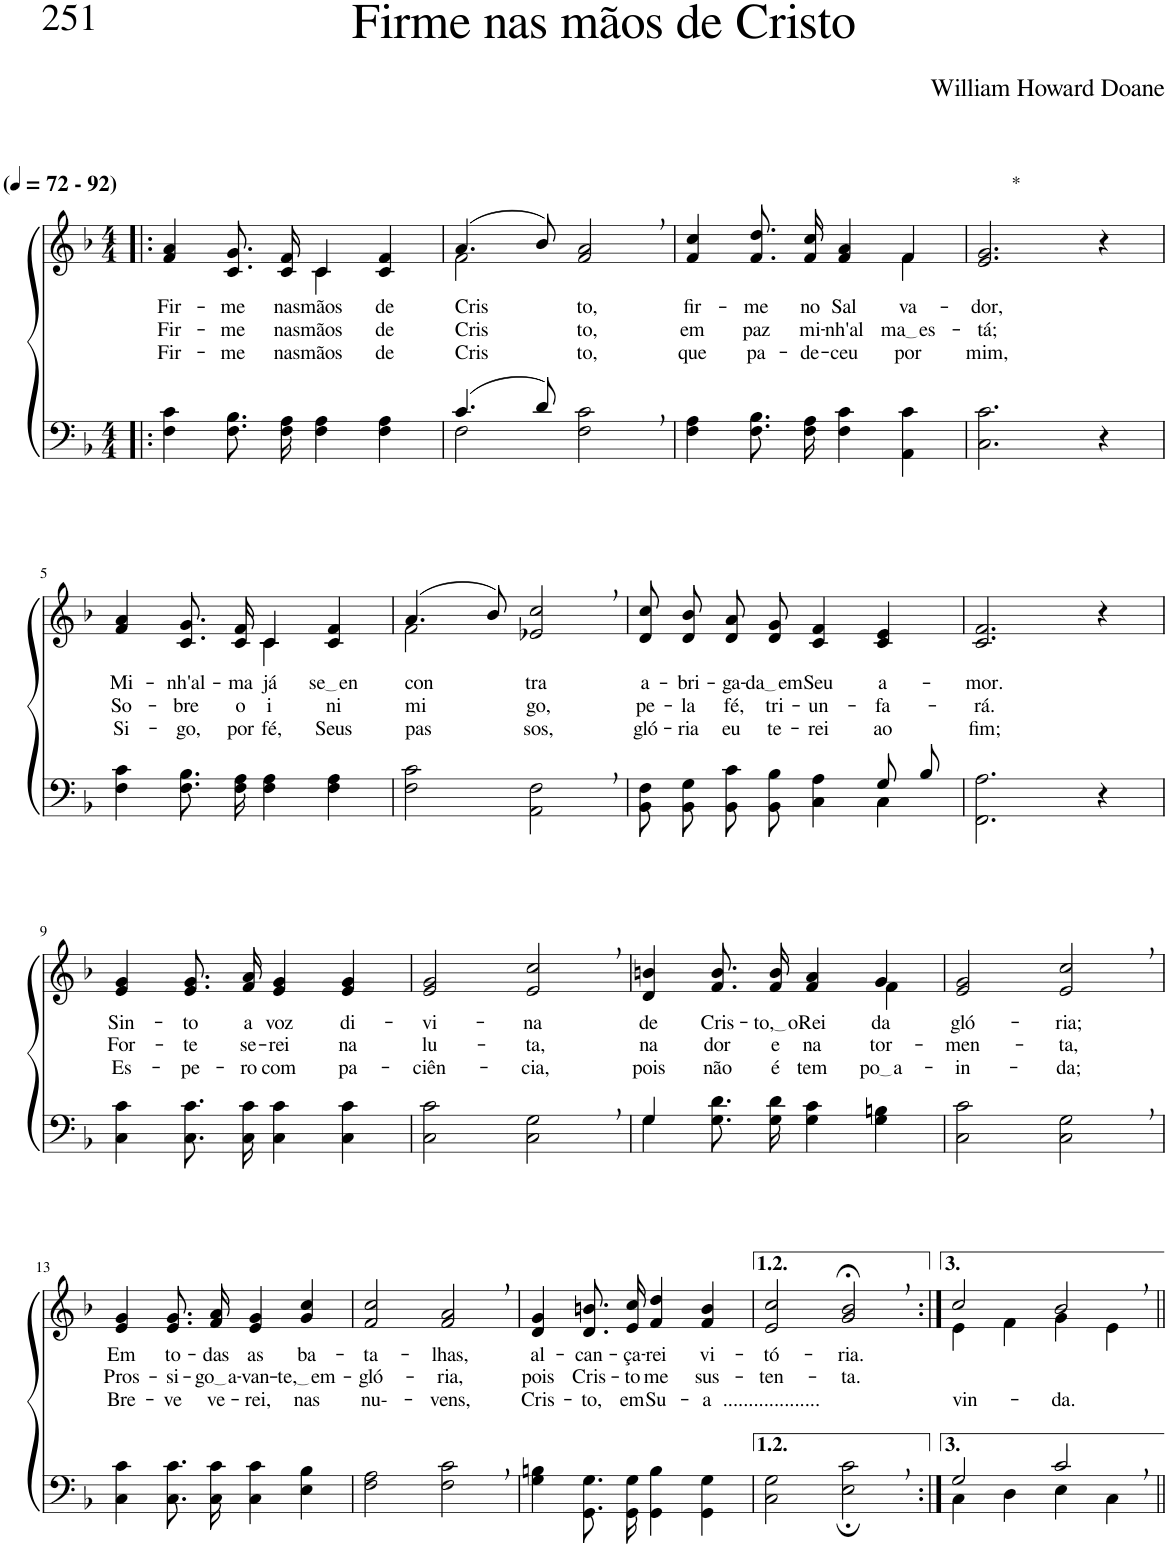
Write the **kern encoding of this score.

**kern	**kern	**text	**text	**text
*part2	*part1	*part1	*part1	*part1
*staff2	*staff1	*staff1	*staff1	*staff1
*I"Parte III e IV	*I"Parte I e II	*	*	*
*clefF4	*clefG2	*	*	*
*Trd-1c-2	*Trd-1c-2	*	*	*
*k[b-]	*k[b-]	*	*	*
*M4/4	*M4/4	*	*	*
*MM72	*MM72	*	*	*
=1!|:	=1!|:	=1!|:	=1!|:	=1!|:
!	!LO:TX:a:B:t=(	!	!	!
!	!LO:TX:a:B:t=- 92)	!	!	!
!	!	!LO:LY:b	!LO:LY:b	!LO:LY:b
*	*^	*	*	*
4F\ 4c\	4f/ 4a/	2ryy	Fir-	Fir-	Fir-
!	!	!	!LO:LY:b	!LO:LY:b	!LO:LY:b
8.F\ 8.B-\L	8.c/ 8.g/L	.	-me	-me	-me
!	!	!	!LO:LY:b	!LO:LY:b	!LO:LY:b
16F\ 16A\Jk	16c/ 16f/Jk	.	nas	nas	nas
!	!	!	!LO:LY:b	!LO:LY:b	!LO:LY:b
4F\ 4A\	4c/	4c\	mãos	mãos	mãos
!	!	!	!LO:LY:b	!LO:LY:b	!LO:LY:b
4F\ 4A\	4c/ 4f/	4ryy	de	de	de
=2	=2	=2	=2	=2	=2
*^	*	*	*	*	*
!	!	!	!	!LO:LY:b	!LO:LY:b	!LO:LY:b
(4.c/	2F\	(4.a/	2f\	Cris-	Cris-	Cris-
8d/)	.	8b-/)	.	.	.	.
!	!	!	!	!LO:LY:b	!LO:LY:b	!LO:LY:b
2ryy	2F\ 2c\	2f/, 2a/,	2ryy	-to,	-to,	-to,
=3	=3	=3	=3	=3	=3	=3
!	!	!	!	!LO:LY:b	!LO:LY:b	!LO:LY:b
*v	*v	*	*	*	*	*
4F\ 4A\	4f/ 4cc/	2.ryy	fir-	em	que
!	!	!	!LO:LY:b	!LO:LY:b	!LO:LY:b
8.F\ 8.B-\L	8.f/ 8.dd/L	.	-me	paz	pa-
!	!	!	!LO:LY:b	!LO:LY:b	!LO:LY:b
16F\ 16A\Jk	16f/ 16cc/Jk	.	no	mi-	-de-
!	!	!	!LO:LY:b	!LO:LY:b	!LO:LY:b
4F\ 4c\	4f/ 4a/	.	Sal-	-nh'al	-ceu
!	!	!	!LO:LY:b	!LO:LY:b	!LO:LY:b
4AA\ 4c\	4f/	4f\	-va-	ma es	por
=4	=4	=4	=4	=4	=4
!	!LO:TX:a:t=*	!	!	!	!
!	!	!	!LO:LY:b	!LO:LY:b	!LO:LY:b
*	*v	*v	*	*	*
2.C\ 2.c\	2.e/ 2.g/	-dor,	tá;	mim,
4r	4r	.	.	.
!!LO:LB:g=z
=5	=5	=5	=5	=5
!	!	!LO:LY:b	!LO:LY:b	!LO:LY:b
*	*^	*	*	*
4F\ 4c\	4f/ 4a/	2ryy	Mi-	So-	Si-
!	!	!	!LO:LY:b	!LO:LY:b	!LO:LY:b
8.F\ 8.B-\L	8.c/ 8.g/L	.	-nh'al-	-bre	-go,
!	!	!	!LO:LY:b	!LO:LY:b	!LO:LY:b
16F\ 16A\Jk	16c/ 16f/Jk	.	-ma	o	por
!	!	!	!LO:LY:b	!LO:LY:b	!LO:LY:b
4F\ 4A\	4c/	4c\	já	-i-	fé,
!	!	!	!LO:LY:b	!LO:LY:b	!LO:LY:b
4F\ 4A\	4c/ 4f/	4ryy	se en	-ni-	Seus
=6	=6	=6	=6	=6	=6
!	!	!	!LO:LY:b	!LO:LY:b	!LO:LY:b
2F\ 2c\	(4.a/	2f\	con-	-mi-	pas-
.	8b-/)	.	.	.	.
!	!	!	!LO:LY:b	!LO:LY:b	!LO:LY:b
2AA\, 2F\,	2e-X/, 2cc/,	2ryy	-tra	-go,	-sos,
=7	=7	=7	=7	=7	=7
*^	*	*	*	*	*
!	!	!	!	!LO:LY:b	!LO:LY:b	!LO:LY:b
*	*	*v	*v	*	*	*
2ryy	8BB-\ 8F\L	8d/ 8cc/L	a-	pe-	gló-
!	!	!	!LO:LY:b	!LO:LY:b	!LO:LY:b
.	8BB-\ 8G\J	8d/ 8b-/J	-bri-	-la	-ria
!	!	!	!LO:LY:b	!LO:LY:b	!LO:LY:b
.	8BB-\ 8c\L	8d/ 8a/L	-ga-	fé,	eu
!	!	!	!LO:LY:b	!LO:LY:b	!LO:LY:b
.	8BB-\ 8B-\J	8d/ 8g/J	da em	tri-	te-
!	!	!	!LO:LY:b	!LO:LY:b	!LO:LY:b
4ryy	4C\ 4A\	4c/ 4f/	Seu	-un-	-rei
!	!	!	!LO:LY:b	!LO:LY:b	!LO:LY:b
8G/L	4C\	4c/ 4e/	a-	-fa-	ao
8B-/J	.	.	.	.	.
*v	*v	*	*	*	*
=8	=8	=8	=8	=8
!	!	!LO:LY:b	!LO:LY:b	!LO:LY:b
2.FF\ 2.A\	2.c/ 2.f/	-mor.	-rá.	fim;
4r	4r	.	.	.
!!LO:LB:g=z
=9	=9	=9	=9	=9
!	!	!LO:LY:b	!LO:LY:b	!LO:LY:b
4C\ 4c\	4e/ 4g/	Sin-	For-	Es-
!	!	!LO:LY:b	!LO:LY:b	!LO:LY:b
8.C\ 8.c\L	8.e/ 8.g/L	-to	-te	-pe-
!	!	!LO:LY:b	!LO:LY:b	!LO:LY:b
16C\ 16c\Jk	16f/ 16a/Jk	a	se-	-ro
!	!	!LO:LY:b	!LO:LY:b	!LO:LY:b
4C\ 4c\	4e/ 4g/	voz	-rei	com
!	!	!LO:LY:b	!LO:LY:b	!LO:LY:b
4C\ 4c\	4e/ 4g/	di-	na	pa-
=10	=10	=10	=10	=10
!	!	!LO:LY:b	!LO:LY:b	!LO:LY:b
2C\ 2c\	2e/ 2g/	-vi-	lu-	-ciên-
!	!	!LO:LY:b	!LO:LY:b	!LO:LY:b
2C\, 2G\,	2e/, 2cc/,	-na	-ta,	-cia,
=11	=11	=11	=11	=11
*^	*	*	*	*
!	!	!	!LO:LY:b	!LO:LY:b	!LO:LY:b
*	*	*^	*	*	*
4G\	4G/	4d/ 4bn/	2.ryy	de	na	pois
!	!	!	!	!LO:LY:b	!LO:LY:b	!LO:LY:b
8.G\ 8.d\L	2.ryy	8.f/ 8.b/L	.	Cris-	dor	não
!	!	!	!	!LO:LY:b	!LO:LY:b	!LO:LY:b
16G\ 16d\Jk	.	16f/ 16b/Jk	.	to, o	e	é
!	!	!	!	!LO:LY:b	!LO:LY:b	!LO:LY:b
4G\ 4c\	.	4f/ 4a/	.	Rei	na	tem-
!	!	!	!	!LO:LY:b	!LO:LY:b	!LO:LY:b
4G\ 4Bn\	.	4g/	4f\	da	tor-	po a
*v	*v	*	*	*	*	*
=12	=12	=12	=12	=12	=12
!	!	!	!LO:LY:b	!LO:LY:b	!LO:LY:b
*	*v	*v	*	*	*
2C\ 2c\	2e/ 2g/	gló-	-men-	-in-
!	!	!LO:LY:b	!LO:LY:b	!LO:LY:b
2C\, 2G\,	2e/, 2cc/,	-ria;	-ta,	-da;
!!LO:LB:g=z
=13	=13	=13	=13	=13
!	!	!LO:LY:b	!LO:LY:b	!LO:LY:b
4C\ 4c\	4e/ 4g/	Em	Pros-	Bre-
!	!	!LO:LY:b	!LO:LY:b	!LO:LY:b
8.C\ 8.c\L	8.e/ 8.g/L	to-	-si-	-ve
!	!	!LO:LY:b	!LO:LY:b	!LO:LY:b
16C\ 16c\Jk	16f/ 16a/Jk	-das	go a	ve-
!	!	!LO:LY:b	!LO:LY:b	!LO:LY:b
4C\ 4c\	4e/ 4g/	as	-van-	-rei,
!	!	!LO:LY:b	!LO:LY:b	!LO:LY:b
4E\ 4B-\	4g/ 4cc/	ba-	te, em	nas
=14	=14	=14	=14	=14
!	!	!LO:LY:b	!LO:LY:b	!LO:LY:b
2F\ 2A\	2f/ 2cc/	-ta-	-gló-	nu--
!	!	!LO:LY:b	!LO:LY:b	!LO:LY:b
2F\, 2c\,	2f/, 2a/,	-lhas,	-ria,	-vens,
=15	=15	=15	=15	=15
!	!	!LO:LY:b	!LO:LY:b	!LO:LY:b
4G\ 4Bn\	4d/ 4g/	al-	pois	Cris-
!	!	!LO:LY:b	!LO:LY:b	!LO:LY:b
8.GG/ 8.G/L	8.d/ 8.bn/L	-can-	Cris-	-to,
!	!	!LO:LY:b	!LO:LY:b	!LO:LY:b
16GG/ 16G/Jk	16e/ 16cc/Jk	-ça-	-to	em
!	!	!LO:LY:b	!LO:LY:b	!LO:LY:b
4GG\ 4B\	4f/ 4dd/	-rei	me	Su-
!	!	!LO:LY:b	!LO:LY:b	!LO:LY:b
4GG\ 4G\	4f/ 4b/	vi-	sus-	-a
=16	=16	=16	=16	=16
!	!	!LO:LY:b	!LO:LY:b	!LO:LY:b
2C\ 2G\	2e/ 2cc/	-tó-	-ten-	...................
!	!	!LO:LY:b	!LO:LY:b	!
2E\;, 2c\;,	2g/;<, 2b-/;<,	-ria.	-ta.	.
=17:|!	=17:|!	=17:|!	=17:|!	=17:|!
*^	*^	*	*	*
!	!	!	!	!	!	!LO:LY:b
2G/	4C\	2cc/	4e\	.	.	vin-
.	4D\	.	4f\	.	.	.
!	!	!	!	!	!	!LO:LY:b
2c,/	4E\	2b-,/	4g\	.	.	-da.
.	4C\	.	4e\	.	.	.
*v	*v	*	*	*	*	*
*	*v	*v	*	*	*
=||	=||	=||	=||	=||
*-	*-	*-	*-	*-
